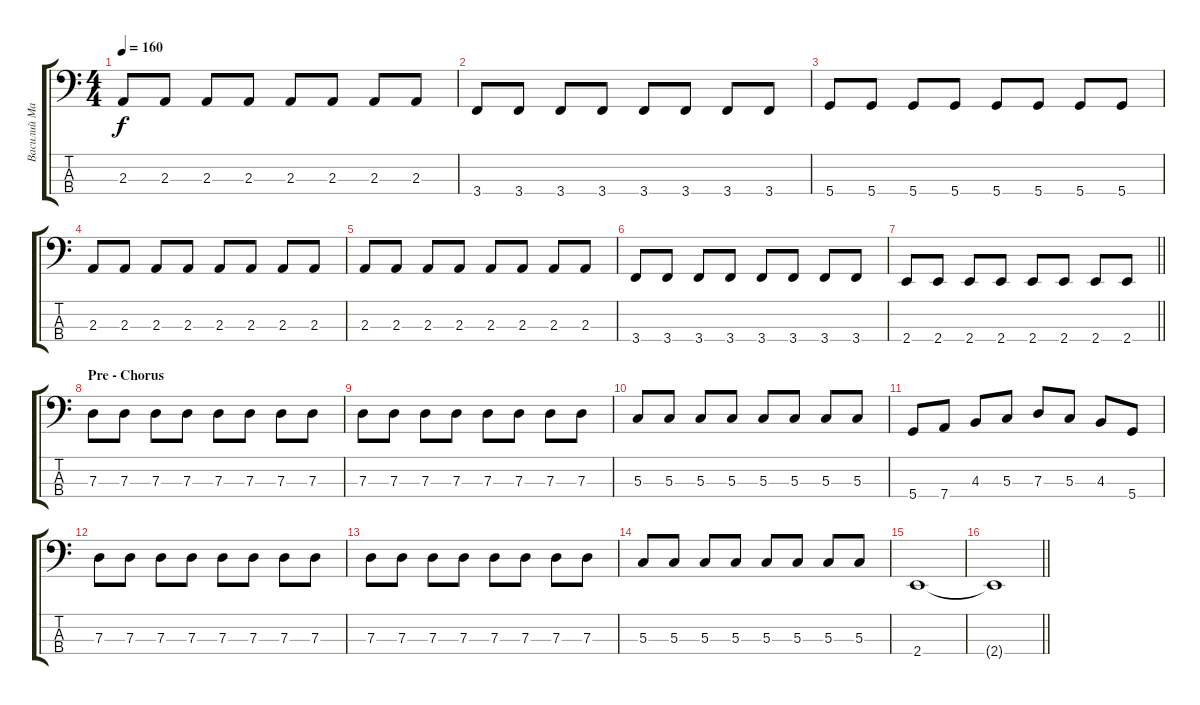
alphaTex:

\track ("Василий Марченко" "Василий Ма") {instrument electricbassfinger}
\staff {score tabs}
\tuning (F2 C2 G1 D1) {hide}
\ts (4 4)
\tempo 160
\clef f4
\ks c
2.3.8{dy f} 2.3.8 2.3.8 2.3.8 2.3.8 2.3.8 2.3.8 2.3.8 |
3.4.8 3.4.8 3.4.8 3.4.8 3.4.8 3.4.8 3.4.8 3.4.8 |
5.4.8 5.4.8 5.4.8 5.4.8 5.4.8 5.4.8 5.4.8 5.4.8 |
2.3.8 2.3.8 2.3.8 2.3.8 2.3.8 2.3.8 2.3.8 2.3.8 |
2.3.8 2.3.8 2.3.8 2.3.8 2.3.8 2.3.8 2.3.8 2.3.8 |
3.4.8 3.4.8 3.4.8 3.4.8 3.4.8 3.4.8 3.4.8 3.4.8 |
\barLineRight lightlight
2.4.8 2.4.8 2.4.8 2.4.8 2.4.8 2.4.8 2.4.8 2.4.8 |
\section ("" "Pre - Chorus")
7.3.8 7.3.8 7.3.8 7.3.8 7.3.8 7.3.8 7.3.8 7.3.8 |
7.3.8 7.3.8 7.3.8 7.3.8 7.3.8 7.3.8 7.3.8 7.3.8 |
5.3.8 5.3.8 5.3.8 5.3.8 5.3.8 5.3.8 5.3.8 5.3.8 |
5.4.8 7.4.8 4.3.8 5.3.8 7.3.8 5.3.8 4.3.8 5.4.8 |
7.3.8 7.3.8 7.3.8 7.3.8 7.3.8 7.3.8 7.3.8 7.3.8 |
7.3.8 7.3.8 7.3.8 7.3.8 7.3.8 7.3.8 7.3.8 7.3.8 |
5.3.8 5.3.8 5.3.8 5.3.8 5.3.8 5.3.8 5.3.8 5.3.8 |
2.4.1 |
\barLineRight lightlight
2.4{t}.1
